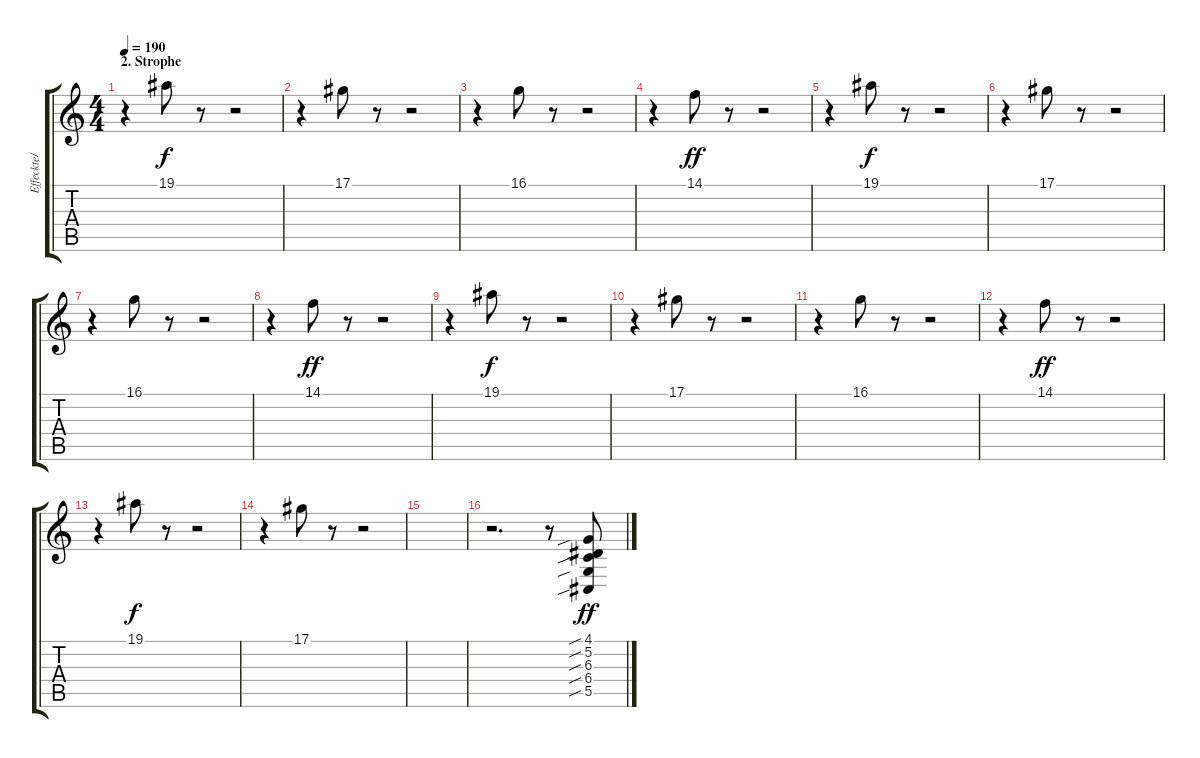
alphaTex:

\track ("Effeckte/ Orgel" "Effeckte/ ") {instrument drawbarorgan}
\staff {score tabs}
\tuning (Eb4 Bb3 Gb3 Db3 Ab2 Eb2) {hide}
\ts (4 4)
\section ("" "2. Strophe")
\tempo 190
\clef g2
\ks c
r.4{dy f} 19.1.8{volume 10 instrument pizzicatostrings} r.8 r.2 |
r.4 17.1.8{instrument pizzicatostrings} r.8 r.2 |
r.4 16.1.8{instrument pizzicatostrings} r.8 r.2 |
r.4 14.1.8{dy ff instrument pizzicatostrings} r.8 r.2 |
r.4 19.1.8{dy f instrument pizzicatostrings} r.8 r.2 |
r.4 17.1.8{instrument pizzicatostrings} r.8 r.2 |
r.4 16.1.8{instrument pizzicatostrings} r.8 r.2 |
r.4 14.1.8{dy ff instrument pizzicatostrings} r.8 r.2 |
r.4 19.1.8{dy f instrument pizzicatostrings} r.8 r.2 |
r.4 17.1.8{instrument pizzicatostrings} r.8 r.2 |
r.4 16.1.8{instrument pizzicatostrings} r.8 r.2 |
r.4 14.1.8{dy ff instrument pizzicatostrings} r.8 r.2 |
r.4 19.1.8{dy f instrument pizzicatostrings} r.8 r.2 |
r.4 17.1.8{instrument pizzicatostrings} r.8 r.2 |
|
r.2{d} r.8{volume 16 instrument drawbarorgan} (4.1{sib} 5.2{sib} 6.3{sib} 6.4{sib} 5.5{sib}).8{dy ff volume 4 instrument drawbarorgan}
